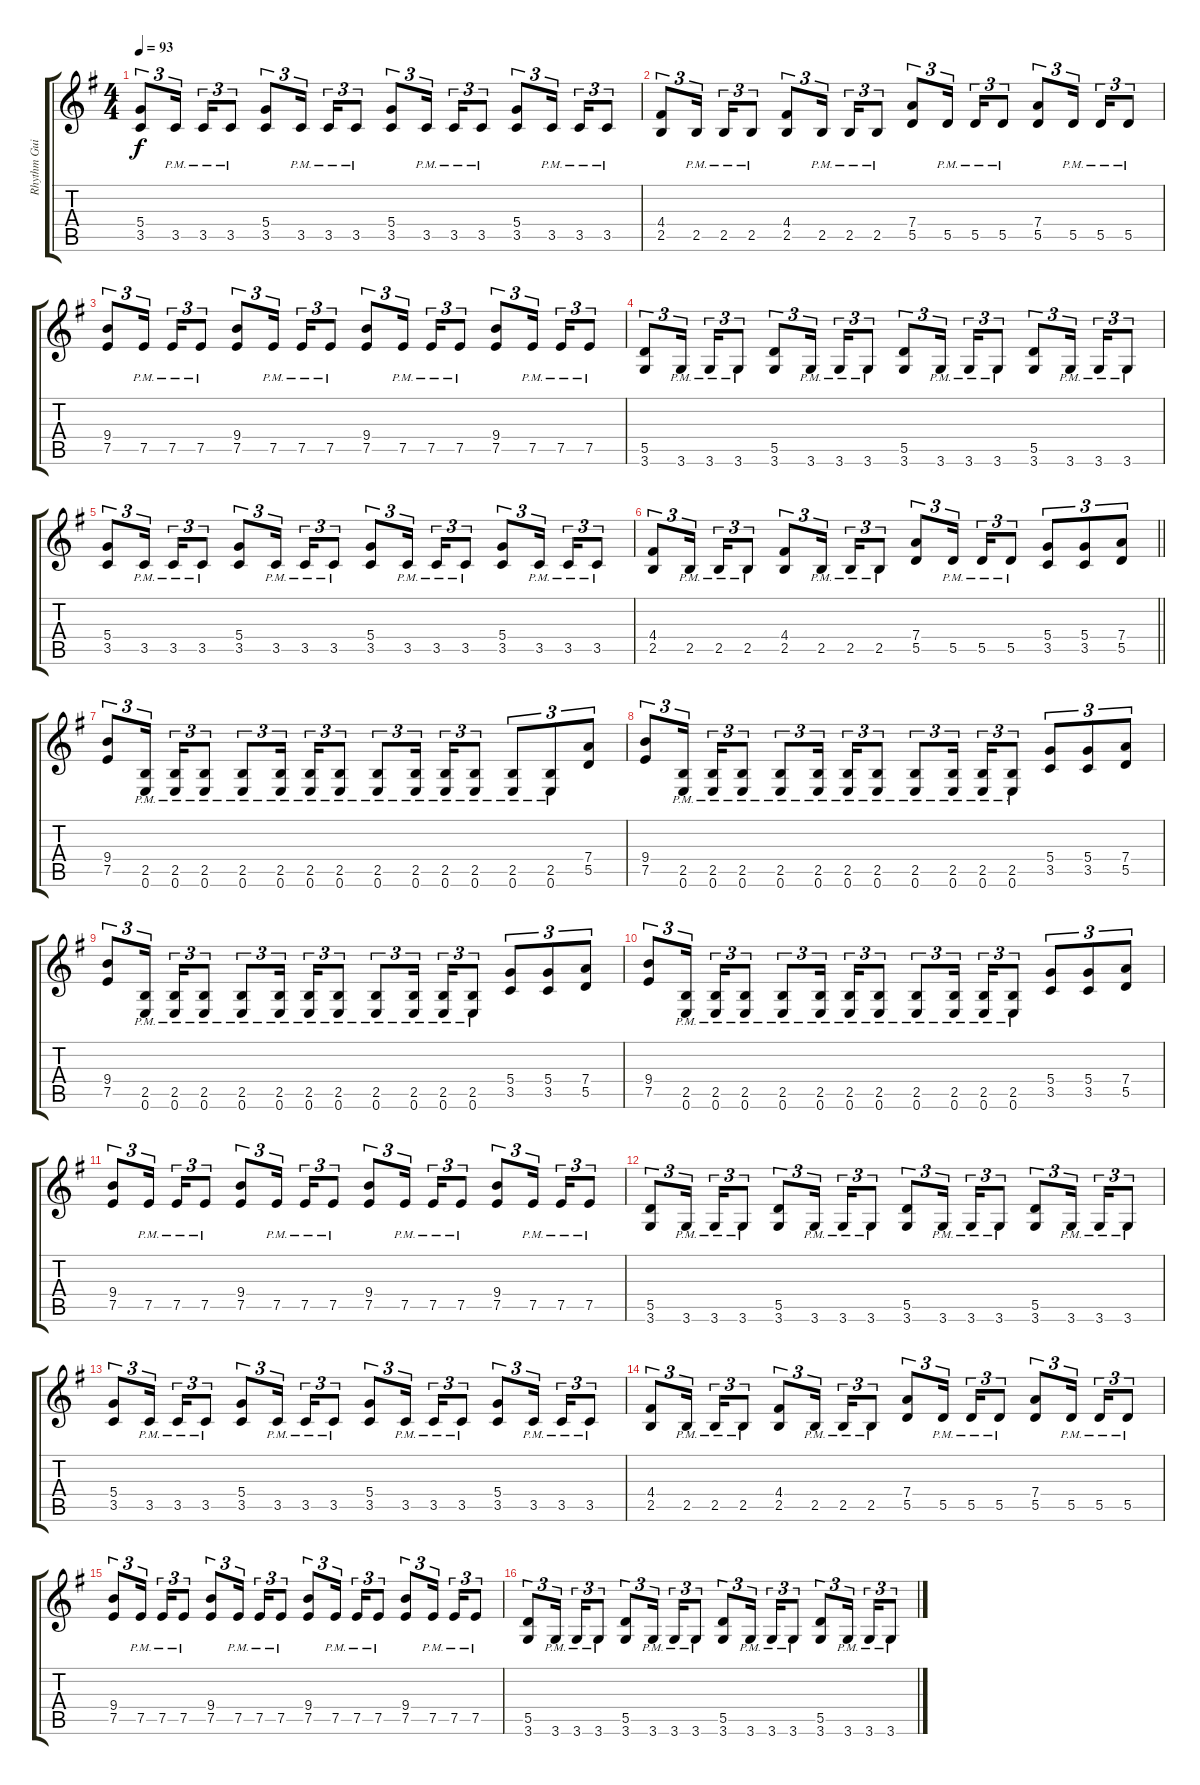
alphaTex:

\track ("Rhythm Guitar" "Rhythm Gui") {instrument distortionguitar}
\staff {score tabs}
\tuning (E4 B3 G3 D3 A2 E2) {hide}
\ts (4 4)
\tempo 93
\clef g2
\ks g
(5.4 3.5).8{tu (3 2) dy f} 3.5{pm}.16{tu (3 2) beam splitsecondary} 3.5{pm}.16{tu (3 2)} 3.5{pm}.8{tu (3 2)} (5.4 3.5).8{tu (3 2)} 3.5{pm}.16{tu (3 2) beam splitsecondary} 3.5{pm}.16{tu (3 2)} 3.5{pm}.8{tu (3 2)} (5.4 3.5).8{tu (3 2)} 3.5{pm}.16{tu (3 2) beam splitsecondary} 3.5{pm}.16{tu (3 2)} 3.5{pm}.8{tu (3 2)} (5.4 3.5).8{tu (3 2)} 3.5{pm}.16{tu (3 2) beam splitsecondary} 3.5{pm}.16{tu (3 2)} 3.5{pm}.8{tu (3 2)} |
(4.4 2.5).8{tu (3 2)} 2.5{pm}.16{tu (3 2) beam splitsecondary} 2.5{pm}.16{tu (3 2)} 2.5{pm}.8{tu (3 2)} (4.4 2.5).8{tu (3 2)} 2.5{pm}.16{tu (3 2) beam splitsecondary} 2.5{pm}.16{tu (3 2)} 2.5{pm}.8{tu (3 2)} (7.4 5.5).8{tu (3 2)} 5.5{pm}.16{tu (3 2) beam splitsecondary} 5.5{pm}.16{tu (3 2)} 5.5{pm}.8{tu (3 2)} (7.4 5.5).8{tu (3 2)} 5.5{pm}.16{tu (3 2) beam splitsecondary} 5.5{pm}.16{tu (3 2)} 5.5{pm}.8{tu (3 2)} |
(9.4 7.5).8{tu (3 2)} 7.5{pm}.16{tu (3 2) beam splitsecondary} 7.5{pm}.16{tu (3 2)} 7.5{pm}.8{tu (3 2)} (9.4 7.5).8{tu (3 2)} 7.5{pm}.16{tu (3 2) beam splitsecondary} 7.5{pm}.16{tu (3 2)} 7.5{pm}.8{tu (3 2)} (9.4 7.5).8{tu (3 2)} 7.5{pm}.16{tu (3 2) beam splitsecondary} 7.5{pm}.16{tu (3 2)} 7.5{pm}.8{tu (3 2)} (9.4 7.5).8{tu (3 2)} 7.5{pm}.16{tu (3 2) beam splitsecondary} 7.5{pm}.16{tu (3 2)} 7.5{pm}.8{tu (3 2)} |
(5.5 3.6).8{tu (3 2)} 3.6{pm}.16{tu (3 2) beam splitsecondary} 3.6{pm}.16{tu (3 2)} 3.6{pm}.8{tu (3 2)} (5.5 3.6).8{tu (3 2)} 3.6{pm}.16{tu (3 2) beam splitsecondary} 3.6{pm}.16{tu (3 2)} 3.6{pm}.8{tu (3 2)} (5.5 3.6).8{tu (3 2)} 3.6{pm}.16{tu (3 2) beam splitsecondary} 3.6{pm}.16{tu (3 2)} 3.6{pm}.8{tu (3 2)} (5.5 3.6).8{tu (3 2)} 3.6{pm}.16{tu (3 2) beam splitsecondary} 3.6{pm}.16{tu (3 2)} 3.6{pm}.8{tu (3 2)} |
(5.4 3.5).8{tu (3 2)} 3.5{pm}.16{tu (3 2) beam splitsecondary} 3.5{pm}.16{tu (3 2)} 3.5{pm}.8{tu (3 2)} (5.4 3.5).8{tu (3 2)} 3.5{pm}.16{tu (3 2) beam splitsecondary} 3.5{pm}.16{tu (3 2)} 3.5{pm}.8{tu (3 2)} (5.4 3.5).8{tu (3 2)} 3.5{pm}.16{tu (3 2) beam splitsecondary} 3.5{pm}.16{tu (3 2)} 3.5{pm}.8{tu (3 2)} (5.4 3.5).8{tu (3 2)} 3.5{pm}.16{tu (3 2) beam splitsecondary} 3.5{pm}.16{tu (3 2)} 3.5{pm}.8{tu (3 2)} |
\barLineRight lightlight
(4.4 2.5).8{tu (3 2)} 2.5{pm}.16{tu (3 2) beam splitsecondary} 2.5{pm}.16{tu (3 2)} 2.5{pm}.8{tu (3 2)} (4.4 2.5).8{tu (3 2)} 2.5{pm}.16{tu (3 2) beam splitsecondary} 2.5{pm}.16{tu (3 2)} 2.5{pm}.8{tu (3 2)} (7.4 5.5).8{tu (3 2)} 5.5{pm}.16{tu (3 2) beam splitsecondary} 5.5{pm}.16{tu (3 2)} 5.5{pm}.8{tu (3 2)} (5.4 3.5).8{tu (3 2)} (5.4 3.5).8{tu (3 2)} (7.4 5.5).8{tu (3 2)} |
(9.4 7.5).8{tu (3 2)} (2.5{pm} 0.6{pm}).16{tu (3 2) beam splitsecondary} (2.5{pm} 0.6{pm}).16{tu (3 2)} (2.5{pm} 0.6{pm}).8{tu (3 2)} (2.5{pm} 0.6{pm}).8{tu (3 2)} (2.5{pm} 0.6{pm}).16{tu (3 2) beam splitsecondary} (2.5{pm} 0.6{pm}).16{tu (3 2)} (2.5{pm} 0.6{pm}).8{tu (3 2)} (2.5{pm} 0.6{pm}).8{tu (3 2)} (2.5{pm} 0.6{pm}).16{tu (3 2) beam splitsecondary} (2.5{pm} 0.6{pm}).16{tu (3 2)} (2.5{pm} 0.6{pm}).8{tu (3 2)} (2.5{pm} 0.6{pm}).8{tu (3 2)} (2.5{pm} 0.6{pm}).8{tu (3 2)} (7.4 5.5).8{tu (3 2)} |
(9.4 7.5).8{tu (3 2)} (2.5{pm} 0.6{pm}).16{tu (3 2) beam splitsecondary} (2.5{pm} 0.6{pm}).16{tu (3 2)} (2.5{pm} 0.6{pm}).8{tu (3 2)} (2.5{pm} 0.6{pm}).8{tu (3 2)} (2.5{pm} 0.6{pm}).16{tu (3 2) beam splitsecondary} (2.5{pm} 0.6{pm}).16{tu (3 2)} (2.5{pm} 0.6{pm}).8{tu (3 2)} (2.5{pm} 0.6{pm}).8{tu (3 2)} (2.5{pm} 0.6{pm}).16{tu (3 2) beam splitsecondary} (2.5{pm} 0.6{pm}).16{tu (3 2)} (2.5{pm} 0.6{pm}).8{tu (3 2)} (5.4 3.5).8{tu (3 2)} (5.4 3.5).8{tu (3 2)} (7.4 5.5).8{tu (3 2)} |
(9.4 7.5).8{tu (3 2)} (2.5{pm} 0.6{pm}).16{tu (3 2) beam splitsecondary} (2.5{pm} 0.6{pm}).16{tu (3 2)} (2.5{pm} 0.6{pm}).8{tu (3 2)} (2.5{pm} 0.6{pm}).8{tu (3 2)} (2.5{pm} 0.6{pm}).16{tu (3 2) beam splitsecondary} (2.5{pm} 0.6{pm}).16{tu (3 2)} (2.5{pm} 0.6{pm}).8{tu (3 2)} (2.5{pm} 0.6{pm}).8{tu (3 2)} (2.5{pm} 0.6{pm}).16{tu (3 2) beam splitsecondary} (2.5{pm} 0.6{pm}).16{tu (3 2)} (2.5{pm} 0.6{pm}).8{tu (3 2)} (5.4 3.5).8{tu (3 2)} (5.4 3.5).8{tu (3 2)} (7.4 5.5).8{tu (3 2)} |
(9.4 7.5).8{tu (3 2)} (2.5{pm} 0.6{pm}).16{tu (3 2) beam splitsecondary} (2.5{pm} 0.6{pm}).16{tu (3 2)} (2.5{pm} 0.6{pm}).8{tu (3 2)} (2.5{pm} 0.6{pm}).8{tu (3 2)} (2.5{pm} 0.6{pm}).16{tu (3 2) beam splitsecondary} (2.5{pm} 0.6{pm}).16{tu (3 2)} (2.5{pm} 0.6{pm}).8{tu (3 2)} (2.5{pm} 0.6{pm}).8{tu (3 2)} (2.5{pm} 0.6{pm}).16{tu (3 2) beam splitsecondary} (2.5{pm} 0.6{pm}).16{tu (3 2)} (2.5{pm} 0.6{pm}).8{tu (3 2)} (5.4 3.5).8{tu (3 2)} (5.4 3.5).8{tu (3 2)} (7.4 5.5).8{tu (3 2)} |
(9.4 7.5).8{tu (3 2)} 7.5{pm}.16{tu (3 2) beam splitsecondary} 7.5{pm}.16{tu (3 2)} 7.5{pm}.8{tu (3 2)} (9.4 7.5).8{tu (3 2)} 7.5{pm}.16{tu (3 2) beam splitsecondary} 7.5{pm}.16{tu (3 2)} 7.5{pm}.8{tu (3 2)} (9.4 7.5).8{tu (3 2)} 7.5{pm}.16{tu (3 2) beam splitsecondary} 7.5{pm}.16{tu (3 2)} 7.5{pm}.8{tu (3 2)} (9.4 7.5).8{tu (3 2)} 7.5{pm}.16{tu (3 2) beam splitsecondary} 7.5{pm}.16{tu (3 2)} 7.5{pm}.8{tu (3 2)} |
(5.5 3.6).8{tu (3 2)} 3.6{pm}.16{tu (3 2) beam splitsecondary} 3.6{pm}.16{tu (3 2)} 3.6{pm}.8{tu (3 2)} (5.5 3.6).8{tu (3 2)} 3.6{pm}.16{tu (3 2) beam splitsecondary} 3.6{pm}.16{tu (3 2)} 3.6{pm}.8{tu (3 2)} (5.5 3.6).8{tu (3 2)} 3.6{pm}.16{tu (3 2) beam splitsecondary} 3.6{pm}.16{tu (3 2)} 3.6{pm}.8{tu (3 2)} (5.5 3.6).8{tu (3 2)} 3.6{pm}.16{tu (3 2) beam splitsecondary} 3.6{pm}.16{tu (3 2)} 3.6{pm}.8{tu (3 2)} |
(5.4 3.5).8{tu (3 2)} 3.5{pm}.16{tu (3 2) beam splitsecondary} 3.5{pm}.16{tu (3 2)} 3.5{pm}.8{tu (3 2)} (5.4 3.5).8{tu (3 2)} 3.5{pm}.16{tu (3 2) beam splitsecondary} 3.5{pm}.16{tu (3 2)} 3.5{pm}.8{tu (3 2)} (5.4 3.5).8{tu (3 2)} 3.5{pm}.16{tu (3 2) beam splitsecondary} 3.5{pm}.16{tu (3 2)} 3.5{pm}.8{tu (3 2)} (5.4 3.5).8{tu (3 2)} 3.5{pm}.16{tu (3 2) beam splitsecondary} 3.5{pm}.16{tu (3 2)} 3.5{pm}.8{tu (3 2)} |
(4.4 2.5).8{tu (3 2)} 2.5{pm}.16{tu (3 2) beam splitsecondary} 2.5{pm}.16{tu (3 2)} 2.5{pm}.8{tu (3 2)} (4.4 2.5).8{tu (3 2)} 2.5{pm}.16{tu (3 2) beam splitsecondary} 2.5{pm}.16{tu (3 2)} 2.5{pm}.8{tu (3 2)} (7.4 5.5).8{tu (3 2)} 5.5{pm}.16{tu (3 2) beam splitsecondary} 5.5{pm}.16{tu (3 2)} 5.5{pm}.8{tu (3 2)} (7.4 5.5).8{tu (3 2)} 5.5{pm}.16{tu (3 2) beam splitsecondary} 5.5{pm}.16{tu (3 2)} 5.5{pm}.8{tu (3 2)} |
(9.4 7.5).8{tu (3 2)} 7.5{pm}.16{tu (3 2) beam splitsecondary} 7.5{pm}.16{tu (3 2)} 7.5{pm}.8{tu (3 2)} (9.4 7.5).8{tu (3 2)} 7.5{pm}.16{tu (3 2) beam splitsecondary} 7.5{pm}.16{tu (3 2)} 7.5{pm}.8{tu (3 2)} (9.4 7.5).8{tu (3 2)} 7.5{pm}.16{tu (3 2) beam splitsecondary} 7.5{pm}.16{tu (3 2)} 7.5{pm}.8{tu (3 2)} (9.4 7.5).8{tu (3 2)} 7.5{pm}.16{tu (3 2) beam splitsecondary} 7.5{pm}.16{tu (3 2)} 7.5{pm}.8{tu (3 2)} |
(5.5 3.6).8{tu (3 2)} 3.6{pm}.16{tu (3 2) beam splitsecondary} 3.6{pm}.16{tu (3 2)} 3.6{pm}.8{tu (3 2)} (5.5 3.6).8{tu (3 2)} 3.6{pm}.16{tu (3 2) beam splitsecondary} 3.6{pm}.16{tu (3 2)} 3.6{pm}.8{tu (3 2)} (5.5 3.6).8{tu (3 2)} 3.6{pm}.16{tu (3 2) beam splitsecondary} 3.6{pm}.16{tu (3 2)} 3.6{pm}.8{tu (3 2)} (5.5 3.6).8{tu (3 2)} 3.6{pm}.16{tu (3 2) beam splitsecondary} 3.6{pm}.16{tu (3 2)} 3.6{pm}.8{tu (3 2)}
